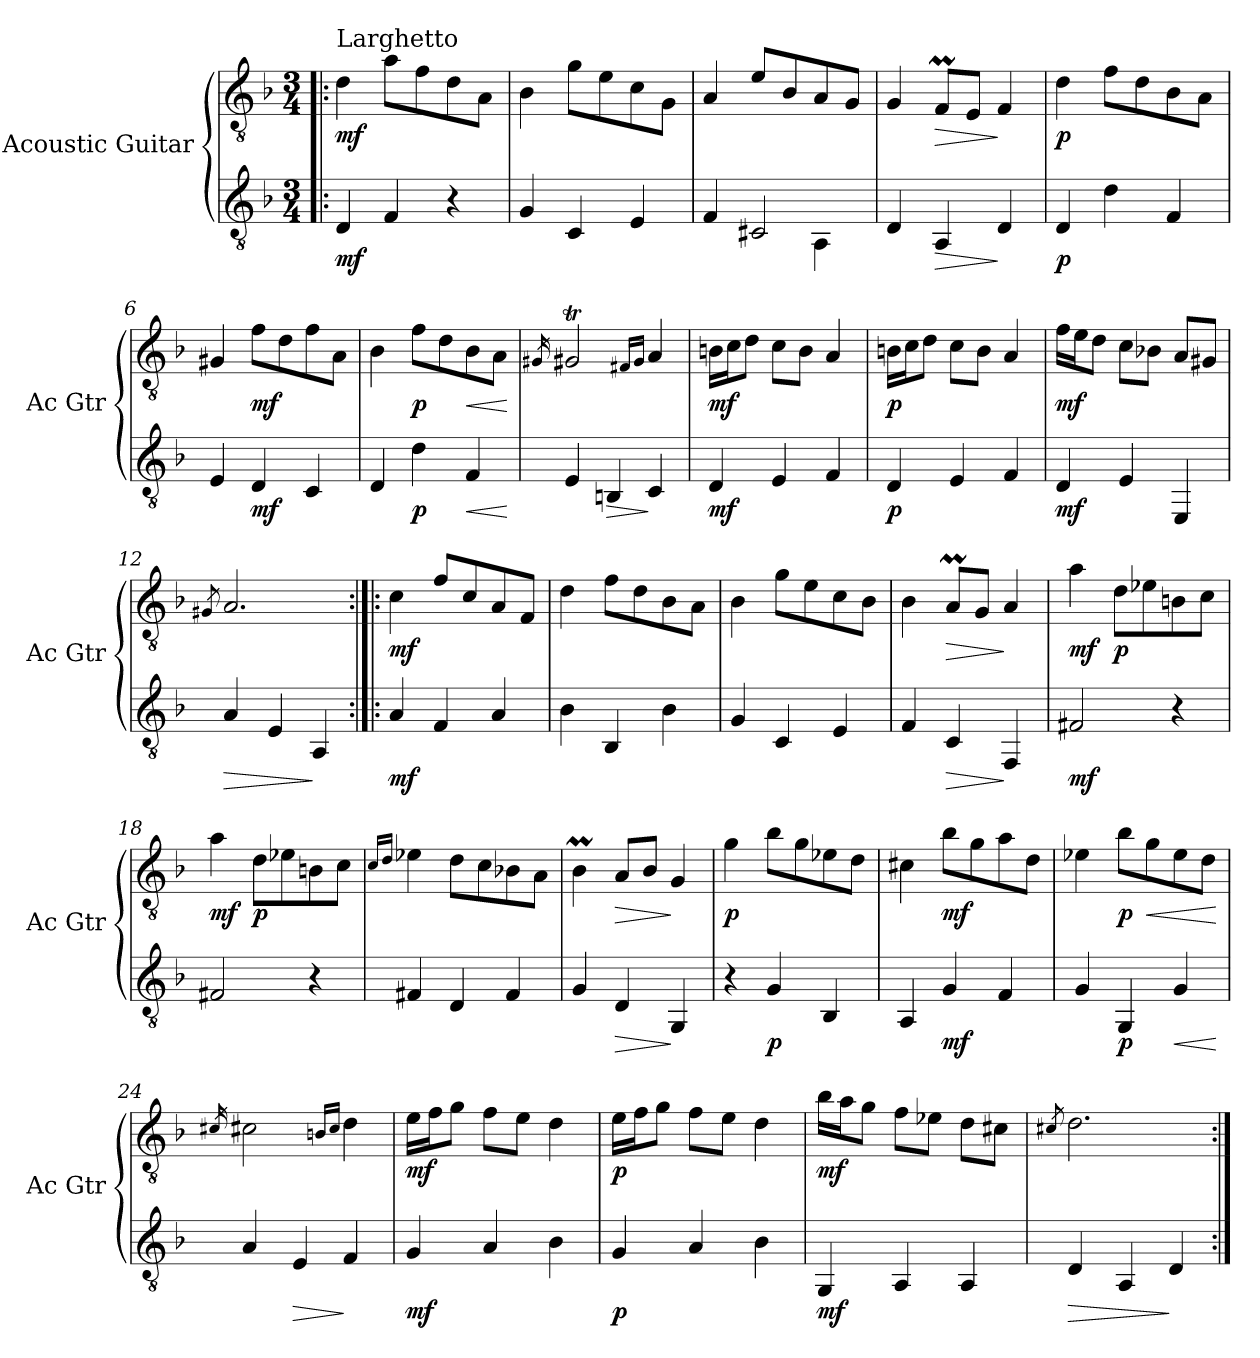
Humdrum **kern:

**kern	**dynam	**kern	**dynam
*part2	*part2	*part1	*part1
*staff2	*staff2	*staff1	*staff1
*I"Acoustic Guitar	*	*I"Acoustic Guitar	*
*I'Ac Gtr	*	*I'Ac Gtr	*
*clefGv2	*	*clefGv2	*
*k[b-]	*	*k[b-]	*
*F:	*	*F:	*
*M3/4	*	*M3/4	*
=1!|:	=1!|:	=1!|:	=1!|:
!	!	!LO:TX:a:t=Larghetto	!
!	!LO:DY:b	!	!LO:DY:b
4D/	mf	4d\	mf
4F/	.	8a\L	.
.	.	8f\	.
4r	.	8d\	.
.	.	8A\J	.
=2	=2	=2	=2
4G/	.	4B-\	.
4C/	.	8g\L	.
.	.	8e\	.
4E/	.	8c\	.
.	.	8G\J	.
=3	=3	=3	=3
*^	*	*	*
4F/	2rAAyy	.	4A/	.
2C#X/	.	.	8e/L	.
.	.	.	8B-/	.
.	4AA\	.	8A/	.
.	.	.	8G/J	.
*v	*v	*	*	*
=4	=4	=4	=4
4D/	.	4G/	.
!	!LO:HP:b	!	!LO:HP:b
4AA/	>	8FM/L	>
.	.	8E/J	.
4D/	]	4F/	]
=5	=5	=5	=5
!	!LO:DY:b	!	!LO:DY:b
4D/	p	4d\	p
4d\	.	8f\L	.
.	.	8d\	.
4F/	.	8B-\	.
.	.	8A\J	.
=6	=6	=6	=6
4E/	.	4G#X/	.
!	!LO:DY:b	!	!LO:DY:b
4D/	mf	8f\L	mf
.	.	8d\	.
4C/	.	8f\	.
.	.	8A\J	.
=7	=7	=7	=7
4D/	.	4B-\	.
!	!LO:DY:b	!	!LO:DY:b
4d\	p	8f\L	p
.	.	8d\	.
!	!LO:HP:b	!	!LO:HP:b
4F/	<	8B-\	<
.	.	8A\J	.
.	[	.	[
=8	=8	=8	=8
.	.	16qG#X/	.
4E/	.	2G#t/	.
!	!LO:HP:b	!	!
4BBn/	>	.	.
.	.	16qF#X/LL	.
.	.	16qG#/JJ	.
4C/	]	4A/	.
!!LO:LB:g=z
=9	=9	=9	=9
!	!LO:DY:b	!	!LO:DY:b
4D/	mf	16Bn\LL	mf
.	.	16c\J	.
.	.	8d\J	.
4E/	.	8c\L	.
.	.	8B\J	.
4F/	.	4A/	.
=10	=10	=10	=10
!	!LO:DY:b	!	!LO:DY:b
4D/	p	16Bn\LL	p
.	.	16c\J	.
.	.	8d\J	.
4E/	.	8c\L	.
.	.	8B\J	.
4F/	.	4A/	.
=11	=11	=11	=11
!	!LO:DY:b	!	!LO:DY:b
4D/	mf	16f\LL	mf
.	.	16e\J	.
.	.	8d\J	.
4E/	.	8c\L	.
.	.	8B-X\J	.
4EE/	.	8A/L	.
.	.	8G#X/J	.
=12	=12	=12	=12
.	.	8qG#X/	.
!	!LO:HP:b	!	!
4A/	>	2.A/	.
4E/	.	.	.
4AA/	]	.	.
=13:|!|:	=13:|!|:	=13:|!|:	=13:|!|:
!	!LO:DY:b	!	!LO:DY:b
4A/	mf	4c\	mf
4F/	.	8f/L	.
.	.	8c/	.
4A/	.	8A/	.
.	.	8F/J	.
=14	=14	=14	=14
4B-\	.	4d\	.
4BB-/	.	8f\L	.
.	.	8d\	.
4B-\	.	8B-\	.
.	.	8A\J	.
=15	=15	=15	=15
4G/	.	4B-\	.
4C/	.	8g\L	.
.	.	8e\	.
4E/	.	8c\	.
.	.	8B-\J	.
!!LO:LB:g=z
=16	=16	=16	=16
4F/	.	4B-\	.
!	!LO:HP:b	!	!LO:HP:b
4C/	>	8Am/L	>
.	.	8G/J	.
4FF/	]	4A/	]
=17	=17	=17	=17
!	!LO:DY:b	!	!LO:DY:b
2F#X/	mf	4a\	mf
!	!	!	!LO:DY:b
.	.	8d\L	p
.	.	8e-X\	.
4r	.	8Bn\	.
.	.	8c\J	.
=18	=18	=18	=18
!	!	!	!LO:DY:b
2F#X/	.	4a\	mf
!	!	!	!LO:DY:b
.	.	8d\L	p
.	.	8e-X\	.
4r	.	8Bn\	.
.	.	8c\J	.
=19	=19	=19	=19
.	.	16qc/LL	.
.	.	16qd/JJ	.
4F#X/	.	4e-X\	.
4D/	.	8d\L	.
.	.	8c\	.
4F#/	.	8B-X\	.
.	.	8A\J	.
=20	=20	=20	=20
4G/	.	4B-M\	.
!	!LO:HP:b	!	!LO:HP:b
4D/	>	8A/L	>
.	.	8B-/J	.
4GG/	]	4G/	]
=21	=21	=21	=21
!	!	!	!LO:DY:b
4r	.	4g\	p
!	!LO:DY:b	!	!
4G/	p	8b-\L	.
.	.	8g\	.
4BB-/	.	8e-X\	.
.	.	8d\J	.
=22	=22	=22	=22
4AA/	.	4c#X\	.
!	!LO:DY:b	!	!LO:DY:b
4G/	mf	8b-\L	mf
.	.	8g\	.
4F/	.	8a\	.
.	.	8d\J	.
!!LO:LB:g=z
=23	=23	=23	=23
4G/	.	4e-X\	.
!	!LO:DY:b	!	!LO:DY:b
4GG/	p	8b-\L	p
!	!	!	!LO:HP:b
.	.	8g\	<
!	!LO:HP:b	!	!
4G/	<	8e-\	.
.	.	8d\J	.
.	[	.	[
=24	=24	=24	=24
.	.	16qc#X/	.
4A/	.	2c#\	.
!	!LO:HP:b	!	!
4E/	>	.	.
.	.	16qBn/LL	.
.	.	16qc#/JJ	.
4F/	]	4d\	.
=25	=25	=25	=25
!	!LO:DY:b	!	!LO:DY:b
4G/	mf	16e\LL	mf
.	.	16f\J	.
.	.	8g\J	.
4A/	.	8f\L	.
.	.	8e\J	.
4B-\	.	4d\	.
=26	=26	=26	=26
!	!LO:DY:b	!	!LO:DY:b
4G/	p	16e\LL	p
.	.	16f\J	.
.	.	8g\J	.
4A/	.	8f\L	.
.	.	8e\J	.
4B-\	.	4d\	.
=27	=27	=27	=27
!	!LO:DY:b	!	!LO:DY:b
4GG/	mf	16b-\LL	mf
.	.	16a\J	.
.	.	8g\J	.
4AA/	.	8f\L	.
.	.	8e-X\J	.
4AA/	.	8d\L	.
.	.	8c#X\J	.
=28	=28	=28	=28
.	.	8qc#X/	.
!	!LO:HP:b	!	!
4D/	>	2.d\	.
4AA/	.	.	.
4D/	]	.	.
=:|!	=:|!	=:|!	=:|!
*-	*-	*-	*-
